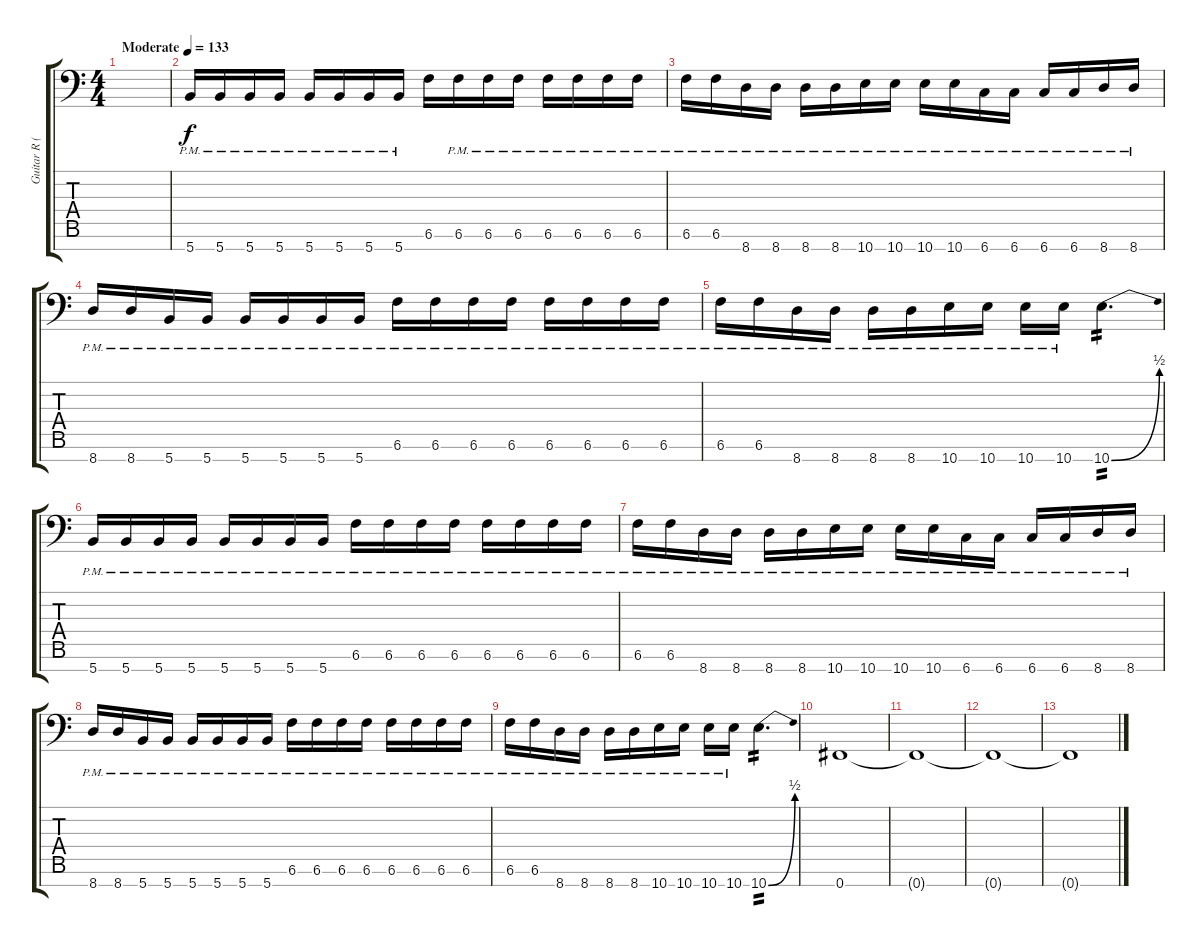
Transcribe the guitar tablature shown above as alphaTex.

\track ("Guitar R (Bottom 7)" "Guitar R (") {instrument distortionguitar}
\staff {score tabs}
\tuning (B3 G3 D3 A2 E2 B1 Gb1) {hide}
\ts (4 4)
\tempo (133 "Moderate")
\clef f4
\ks c
|
5.7{pm}.16 5.7{pm}.16 5.7{pm}.16 5.7{pm}.16 5.7{pm}.16 5.7{pm}.16 5.7{pm}.16 5.7{pm}.16 6.6.16 6.6{pm}.16 6.6{pm}.16 6.6{pm}.16 6.6{pm}.16 6.6{pm}.16 6.6{pm}.16 6.6{pm}.16 |
6.6{pm}.16 6.6{pm}.16 8.7{pm}.16 8.7{pm}.16 8.7{pm}.16 8.7{pm}.16 10.7{pm}.16 10.7{pm}.16 10.7{pm}.16 10.7{pm}.16 6.7{pm}.16 6.7{pm}.16 6.7{pm}.16 6.7{pm}.16 8.7{pm}.16 8.7{pm}.16 |
8.7{pm}.16 8.7{pm}.16 5.7{pm}.16 5.7{pm}.16 5.7{pm}.16 5.7{pm}.16 5.7{pm}.16 5.7{pm}.16 6.6{pm}.16 6.6{pm}.16 6.6{pm}.16 6.6{pm}.16 6.6{pm}.16 6.6{pm}.16 6.6{pm}.16 6.6{pm}.16 |
6.6{pm}.16 6.6{pm}.16 8.7{pm}.16 8.7{pm}.16 8.7{pm}.16 8.7{pm}.16 10.7{pm}.16 10.7{pm}.16 10.7{pm}.16 10.7{pm}.16 10.7{be (bend 0 0 60 2)}.4{d tp 2} |
5.7{pm}.16 5.7{pm}.16 5.7{pm}.16 5.7{pm}.16 5.7{pm}.16 5.7{pm}.16 5.7{pm}.16 5.7{pm}.16 6.6{pm}.16 6.6{pm}.16 6.6{pm}.16 6.6{pm}.16 6.6{pm}.16 6.6{pm}.16 6.6{pm}.16 6.6{pm}.16 |
6.6{pm}.16 6.6{pm}.16 8.7{pm}.16 8.7{pm}.16 8.7{pm}.16 8.7{pm}.16 10.7{pm}.16 10.7{pm}.16 10.7{pm}.16 10.7{pm}.16 6.7{pm}.16 6.7{pm}.16 6.7{pm}.16 6.7{pm}.16 8.7{pm}.16 8.7{pm}.16 |
8.7{pm}.16 8.7{pm}.16 5.7{pm}.16 5.7{pm}.16 5.7{pm}.16 5.7{pm}.16 5.7{pm}.16 5.7{pm}.16 6.6{pm}.16 6.6{pm}.16 6.6{pm}.16 6.6{pm}.16 6.6{pm}.16 6.6{pm}.16 6.6{pm}.16 6.6{pm}.16 |
6.6{pm}.16 6.6{pm}.16 8.7{pm}.16 8.7{pm}.16 8.7{pm}.16 8.7{pm}.16 10.7{pm}.16 10.7{pm}.16 10.7{pm}.16 10.7{pm}.16 10.7{be (bend 0 0 60 2)}.4{d tp 2} |
0.7.1{volume 0} |
0.7{t}.1 |
0.7{t}.1 |
0.7{t}.1
